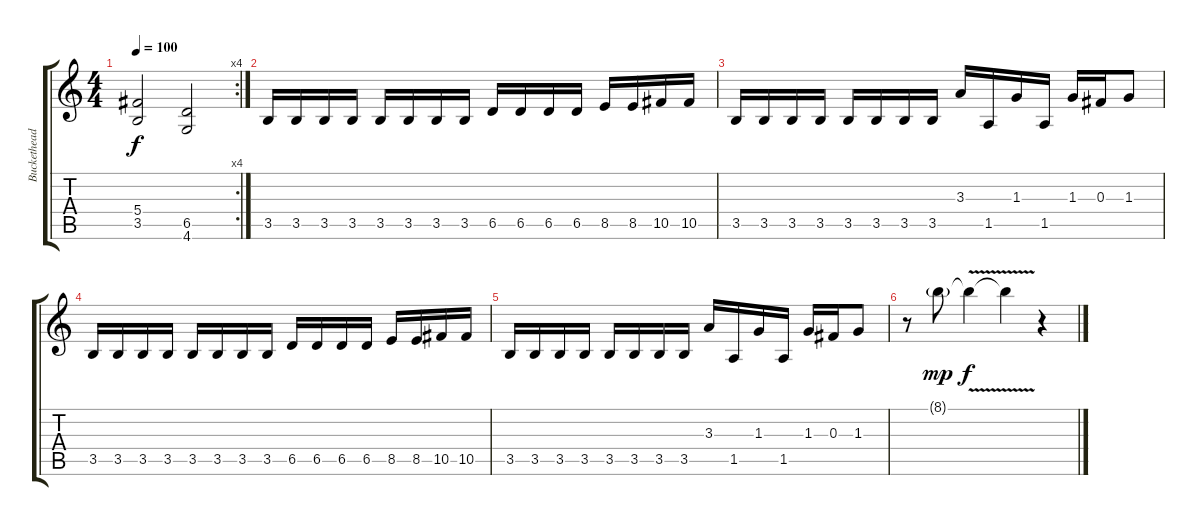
\track ("Buckethead (Rythm)" "Buckethead") {instrument distortionguitar}
\staff {score tabs}
\tuning (Eb4 Bb3 Gb3 Db3 Ab2 Eb2) {hide}
\rc 4
\ts (4 4)
\tempo 100
\clef g2
\ks c
(5.4 3.5).2{dy f} (6.5 4.6).2 |
3.5.16 3.5.16 3.5.16 3.5.16 3.5.16 3.5.16 3.5.16 3.5.16 6.5.16 6.5.16 6.5.16 6.5.16 8.5.16 8.5.16 10.5.16 10.5.16 |
3.5.16 3.5.16 3.5.16 3.5.16 3.5.16 3.5.16 3.5.16 3.5.16 3.3.16 1.5.16 1.3.16 1.5.16 1.3.16 0.3.16 1.3.8 |
3.5.16 3.5.16 3.5.16 3.5.16 3.5.16 3.5.16 3.5.16 3.5.16 6.5.16 6.5.16 6.5.16 6.5.16 8.5.16 8.5.16 10.5.16 10.5.16 |
3.5.16 3.5.16 3.5.16 3.5.16 3.5.16 3.5.16 3.5.16 3.5.16 3.3.16 1.5.16 1.3.16 1.5.16 1.3.16 0.3.16 1.3.8 |
r.8{volume 0} 8.1{g}.8{dy mp} 8.1{v t}.4{dy f} 8.1{t}.4 r.4
